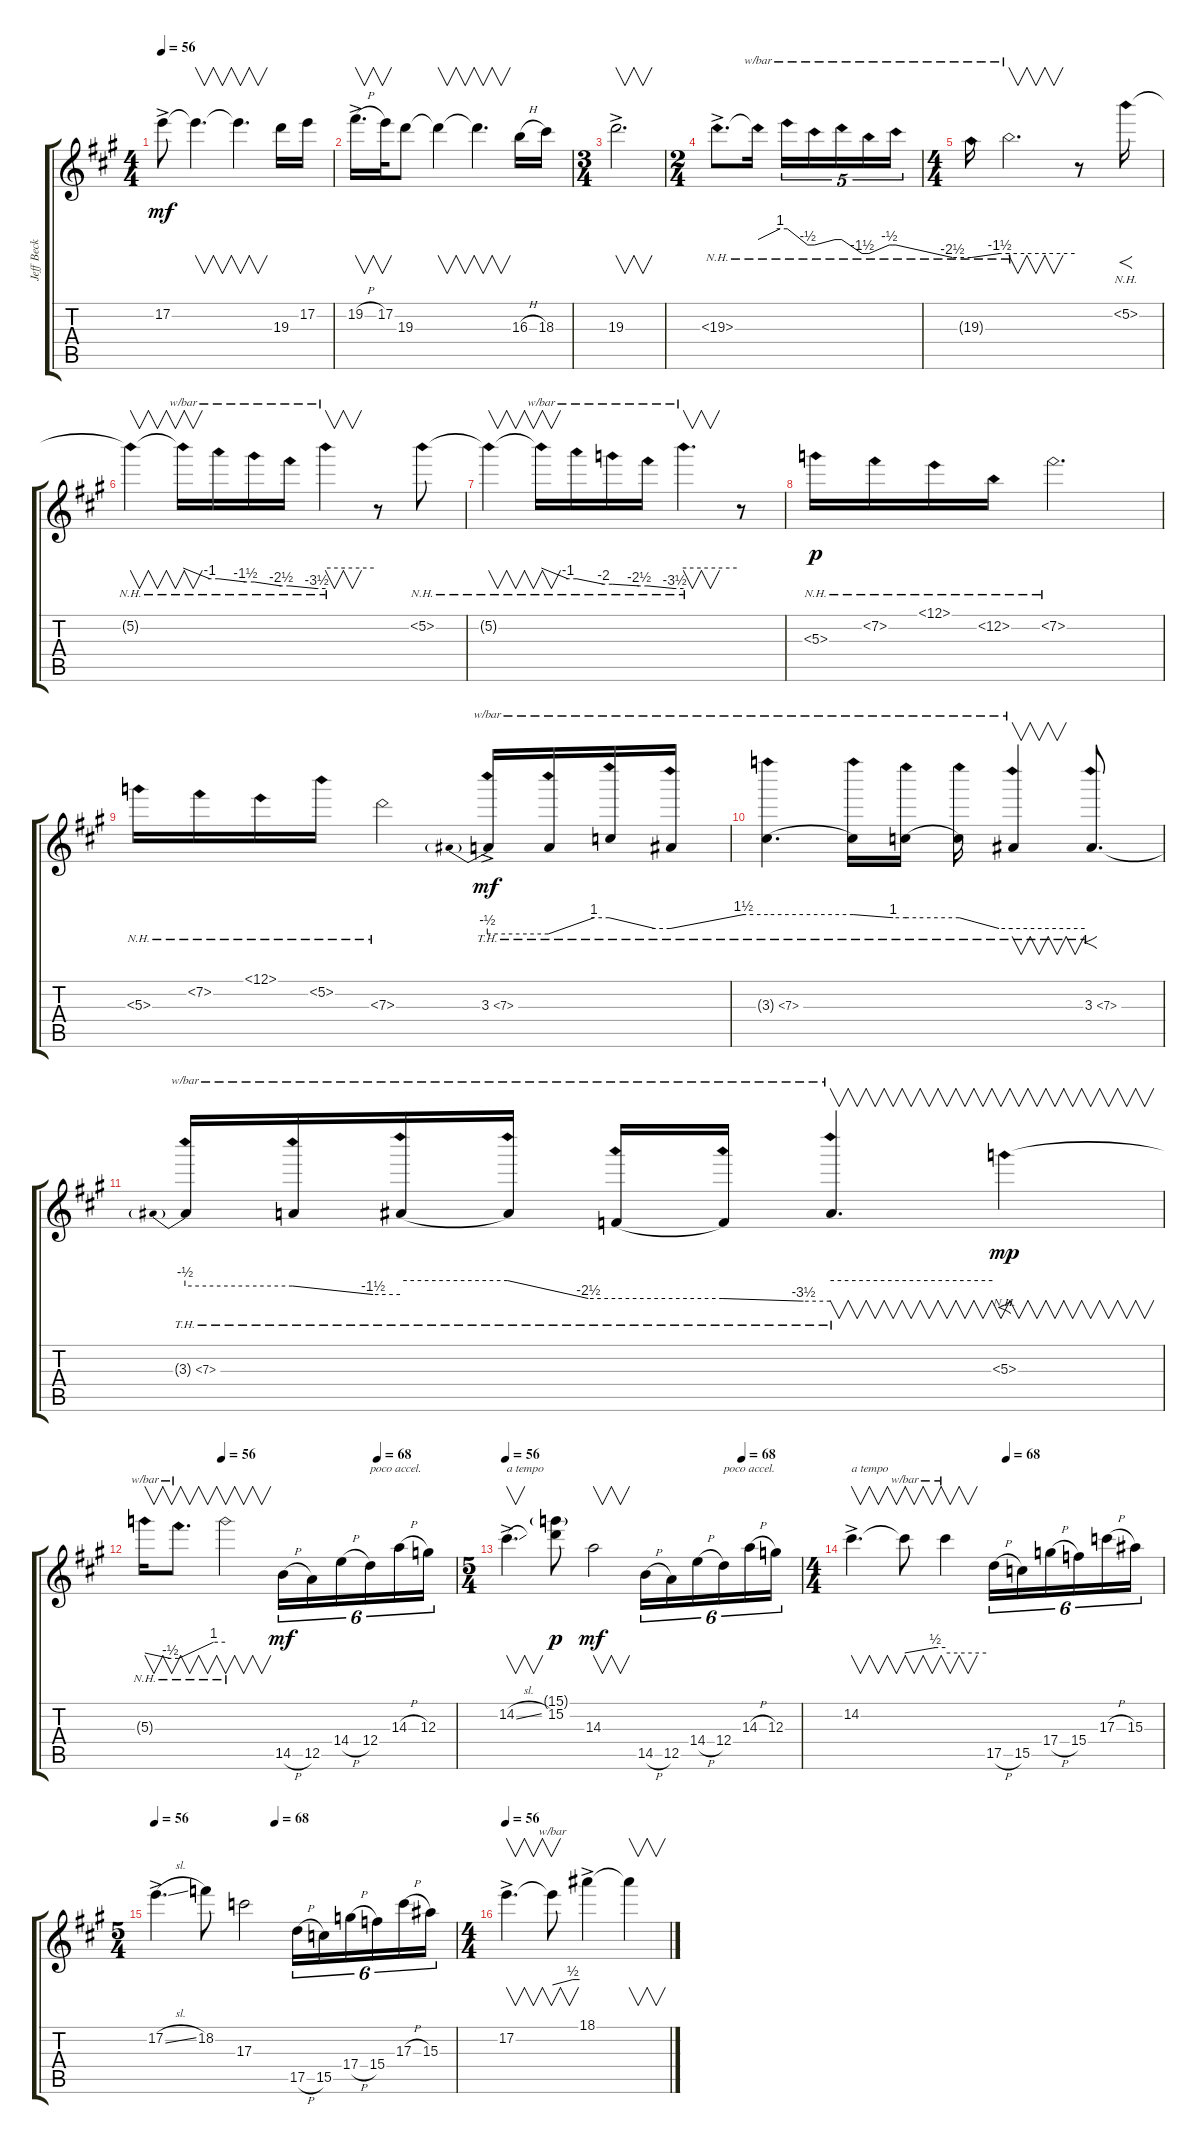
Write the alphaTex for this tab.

\track ("Jeff Beck - Solo Guitar" "Jeff Beck ") {instrument distortionguitar}
\staff {score tabs}
\tuning (E4 B3 G3 D3 A2 E2) {hide}
\ts (4 4)
\tempo 56
\clef g2
\ks a
17.2{ac}.8{dy mf} 17.2{t}.4{v d} 17.2{t}.4{v d} 19.3.16 17.2.16 |
19.2{h ac}.16{v d} 17.2.32{v} 19.3.8 19.3{t}.4{v} 19.3{t}.4{v d} 16.3{h}.16 18.3.16 |
\ts (3 4)
19.3{ac}.2{v d} |
\ts (2 4)
19.3{nh ac}.8{d} 19.3{nh t}.16{tbe (custom default 0 0 45 4 60 4)} 19.3{nh t}.16{tu (5 4) tbe (custom default 0 4 45 -2 60 -2)} 19.3{nh t}.16{tu (5 4) tbe (custom default 0 -2 45 0 60 0)} 19.3{nh t}.16{tu (5 4) tbe (custom default 0 0 45 -6 60 -6)} 19.3{nh t}.16{tu (5 4) tbe (custom default 0 -6 45 -2 60 -2)} 19.3{nh t}.16{tu (5 4) tbe (custom default 0 -2 45 -10 60 -10)} |
\ts (4 4)
19.3{nh t}.16{tbe (custom default 0 -10 45 -6 60 -6)} 19.3{nh t}.2{v d tbe (hold default 0 -6 60 -6)} r.8 5.2{nh}.16{f} |
5.2{nh t}.4{v} 5.2{nh t}.16{v tbe (custom default 0 0 45 -4 60 -4)} 5.2{nh t}.16{tbe (custom default 0 -4 45 -6 60 -6)} 5.2{nh t}.16{tbe (custom default 0 -6 45 -10 60 -10)} 5.2{nh t}.16{tbe (custom default 0 -10 45 -14 60 -14)} 5.2{nh t}.4{v tbe (hold default 0 0 60 0)} r.8 5.2{nh}.8 |
5.2{nh t}.4{v} 5.2{nh t}.16{v tbe (custom default 0 0 45 -4 60 -4)} 5.2{nh t}.16{tbe (custom default 0 -4 45 -8 60 -8)} 5.2{nh t}.16{tbe (custom default 0 -8 45 -10 60 -10)} 5.2{nh t}.16{tbe (custom default 0 -10 45 -14 60 -14)} 5.2{nh t}.4{v d tbe (hold default 0 0 60 0)} r.8 |
5.3{nh}.16{dy p} 7.2{nh}.16 12.1{nh}.16 12.2{nh}.16 7.2{nh}.2{d} |
5.3{nh}.16 7.2{nh}.16 12.1{nh}.16 5.2{nh}.16 7.3{nh}.2 3.3{th 4 ac}.16{tbe (predive default 0 -2 60 -2) dy mf} 3.3{th 4 t}.16{tbe (custom default 0 -2 45 4 60 4)} 3.3{th 4 t}.16{tbe (custom default 0 4 45 0 60 0)} 3.3{th 4 t}.16{tbe (custom default 0 0 45 6 60 6)} |
3.3{th 4 t}.4{d tbe (hold default 0 6 60 6)} 3.3{th 4 t}.16{tbe (custom default 0 6 45 4 60 4)} 3.3{th 4 t}.16{tbe (hold default 0 4 60 4)} 3.3{th 4 t}.16{tbe (custom default 0 4 45 0 60 0)} 3.3{th 4 t}.4{v tbe (hold default 0 0 60 0)} 3.3{th 4}.8{f d} |
3.3{th 4 t}.16{tbe (predive default 0 -2 60 -2)} 3.3{th 4 t}.16{tbe (custom default 0 -2 45 -6 60 -6)} 3.3{th 4 t}.16{tbe (hold default 0 0 60 0)} 3.3{th 4 t}.16{tbe (custom default 0 0 45 -10 60 -10)} 3.3{th 4 t}.16{tbe (hold default 0 -10 60 -10)} 3.3{th 4 t}.16{tbe (custom default 0 -10 45 -14 60 -14)} 3.3{th 4 t}.4{v d tbe (hold default 0 0 60 0)} 5.3{nh}.4{f v dy mp} |
\tempo (56 0.25)
\tempo (68 0.75)
5.3{nh t}.16{v tbe (custom default 0 0 45 -2 60 -2)} 5.3{nh t}.8{v d tbe (custom default 0 -2 45 4 60 4)} 5.3{nh t}.2{v} 14.5{h}.16{tu (6 4) dy mf} 12.5.16{tu (6 4)} 14.4{h}.16{tu (6 4)} 12.4.16{tu (6 4) txt "poco accel."} 14.3{h}.16{tu (6 4)} 12.3.16{tu (6 4)} |
\ts (5 4)
\tempo 56
\tempo (68 0.8)
14.2{sl ac}.4{v d txt "a tempo"} (15.1{g} 15.2).8{dy p} 14.3.2{v dy mf} 14.5{h}.16{tu (6 4)} 12.5.16{tu (6 4)} 14.4{h}.16{tu (6 4)} 12.4.16{tu (6 4) txt "poco accel."} 14.3{h}.16{tu (6 4)} 12.3.16{tu (6 4)} |
\ts (4 4)
\tempo (68 0.5)
14.2{ac}.4{v d txt "a tempo"} 14.2{t}.8{v tbe (custom default 0 0 45 2 60 2)} 14.2{t}.4{v tbe (hold default 0 0 60 0)} 17.5{h}.16{tu (6 4)} 15.5.16{tu (6 4)} 17.4{h}.16{tu (6 4)} 15.4.16{tu (6 4)} 17.3{h}.16{tu (6 4)} 15.3.16{tu (6 4)} |
\ts (5 4)
\tempo 56
\tempo (68 0.4)
17.2{sl ac}.4{d} 18.2.8 17.3.2 17.5{h}.16{tu (6 4)} 15.5.16{tu (6 4)} 17.4{h}.16{tu (6 4)} 15.4.16{tu (6 4)} 17.3{h}.16{tu (6 4)} 15.3.16{tu (6 4)} |
\ts (4 4)
\tempo 56
17.2{ac}.4{v d} 17.2{t}.8{v tbe (custom default 0 0 45 2 60 2)} 18.1{ac}.4 18.1{t}.4{v}
